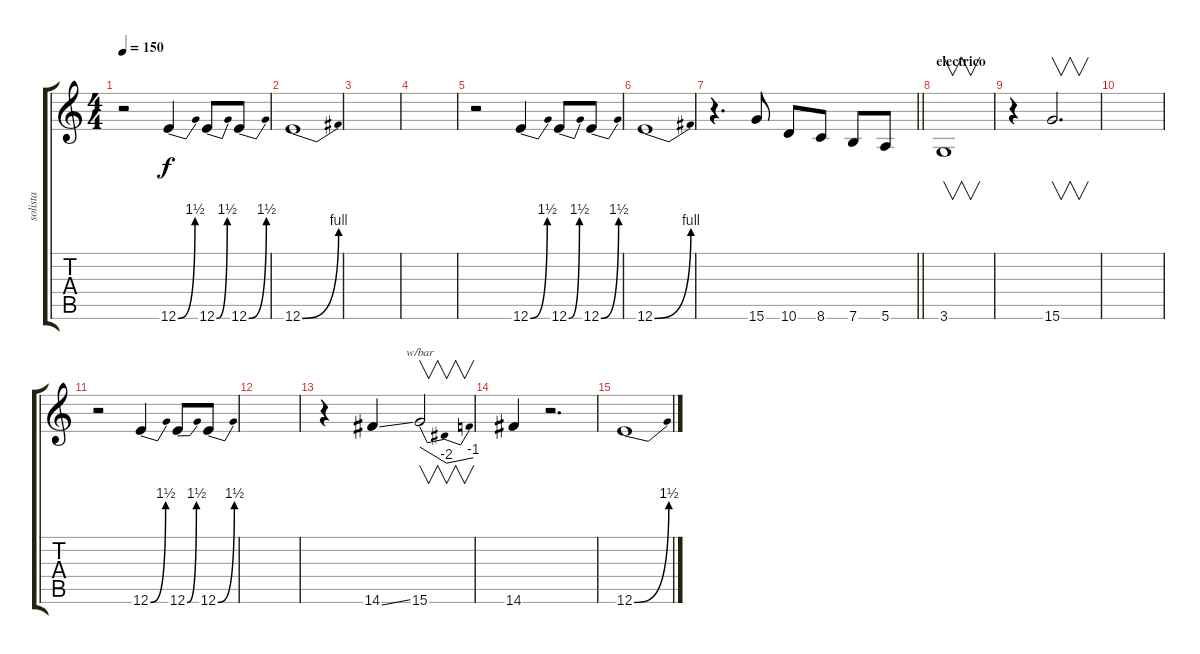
\track ("solista" "solista") {instrument overdrivenguitar}
\staff {score tabs}
\tuning (E4 B3 G3 D3 A2 E2) {hide}
\ts (4 4)
\tempo 150
\clef g2
\ks c
r.2{dy f} 12.6{be (bend 0 0 60 6)}.4 12.6{be (bend 0 0 60 6)}.8 12.6{be (bend 0 0 60 6)}.8 |
12.6{be (bend 0 0 60 4)}.1 |
|
|
r.2 12.6{be (bend 0 0 60 6)}.4 12.6{be (bend 0 0 60 6)}.8 12.6{be (bend 0 0 60 6)}.8 |
12.6{be (bend 0 0 60 4)}.1 |
\barLineRight lightlight
r.4{d} 15.6.8 10.6.8 8.6.8 7.6.8 5.6.8 |
\section ("" "electrico")
3.6.1{v} |
r.4 15.6.2{v d} |
|
r.2 12.6{be (bend 0 0 60 6)}.4 12.6{be (bend 0 0 60 6)}.8 12.6{be (bend 0 0 60 6)}.8 |
|
r.4 14.6{be (hold 0 0 60 0) ss}.4 15.6.2{v tbe (dip default 0 0 30 -8 60 -4)} |
14.6.4 r.2{d} |
12.6{be (bend 0 0 60 6)}.1
